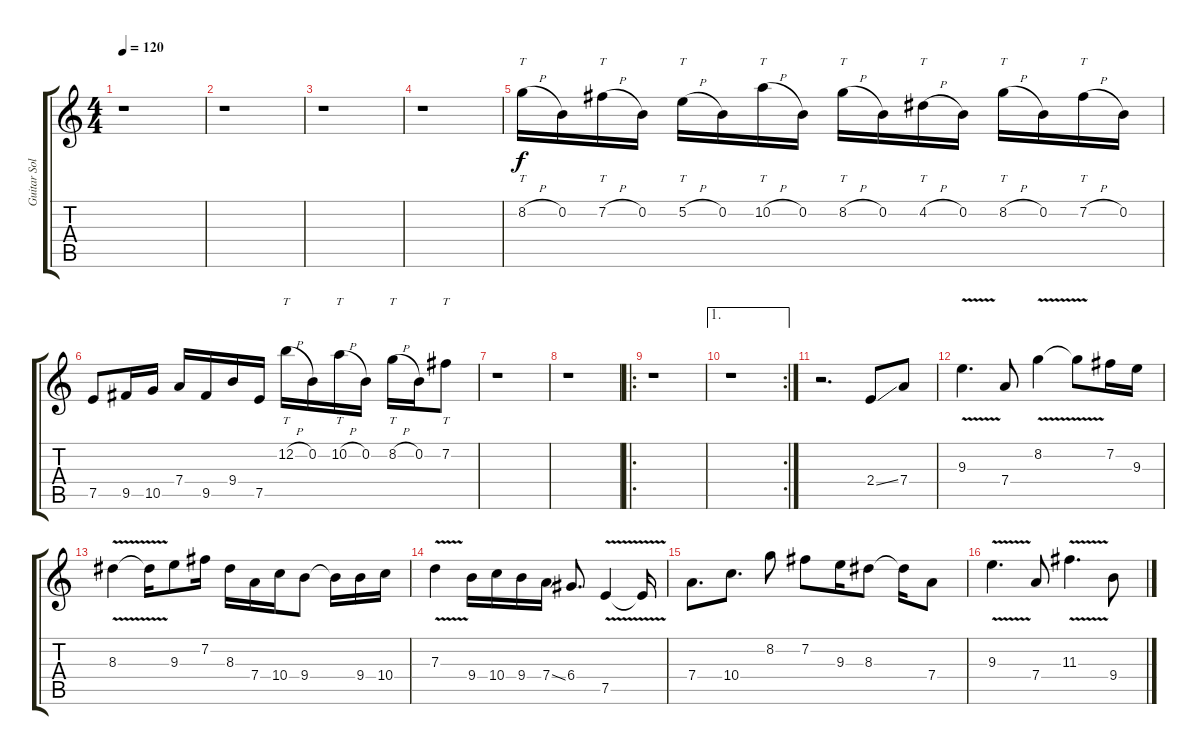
\track ("Guitar Solo" "Guitar Sol") {instrument overdrivenguitar}
\staff {score tabs}
\tuning (E4 B3 G3 D3 A2 E2) {hide}
\ts (4 4)
\tempo 120
\clef g2
\ks c
r.1{dy f instrument overdrivenguitar} |
r.1 |
r.1 |
r.1 |
8.2{h}.16{tt} 0.2.16 7.2{h}.16{tt} 0.2.16 5.2{h}.16{tt} 0.2.16 10.2{h}.16{tt} 0.2.16 8.2{h}.16{tt} 0.2.16 4.2{h}.16{tt} 0.2.16 8.2{h}.16{tt} 0.2.16 7.2{h}.16{tt} 0.2.16 |
7.5.8 9.5.16 10.5.16 7.4.16 9.5.16 9.4.16 7.5.16 12.2{h}.16{tt} 0.2.16 10.2{h}.16{tt} 0.2.16 8.2{h}.16{tt} 0.2.16 7.2.8{tt} |
r.1 |
r.1 |
\ro
r.1 |
\ae 1
\rc 2
r.1 |
r.2{d} 2.4{ss}.8 7.4.8 |
9.3{v}.4{d} 7.4.8 8.2{v}.4 8.2{t}.8 7.2.16 9.3.16 |
8.3{v}.4 8.3{t}.16 9.3.8 7.2.16 8.3.16 7.4.16 10.4.16 9.4.8 9.4{t}.16 9.4.16 10.4.16 |
7.3{v}.4 9.4.16 10.4.16 9.4.16 7.4{ss}.16 6.4.8{d} 7.5{v}.4 7.5{t}.16 |
7.4.8{d} 10.4.8{d} 8.2.8 7.2.8 9.3.16 8.3.8 8.3{t}.16 7.4.8 |
9.3{v}.4{d} 7.4.8 11.3{v}.4{d} 9.4.8
